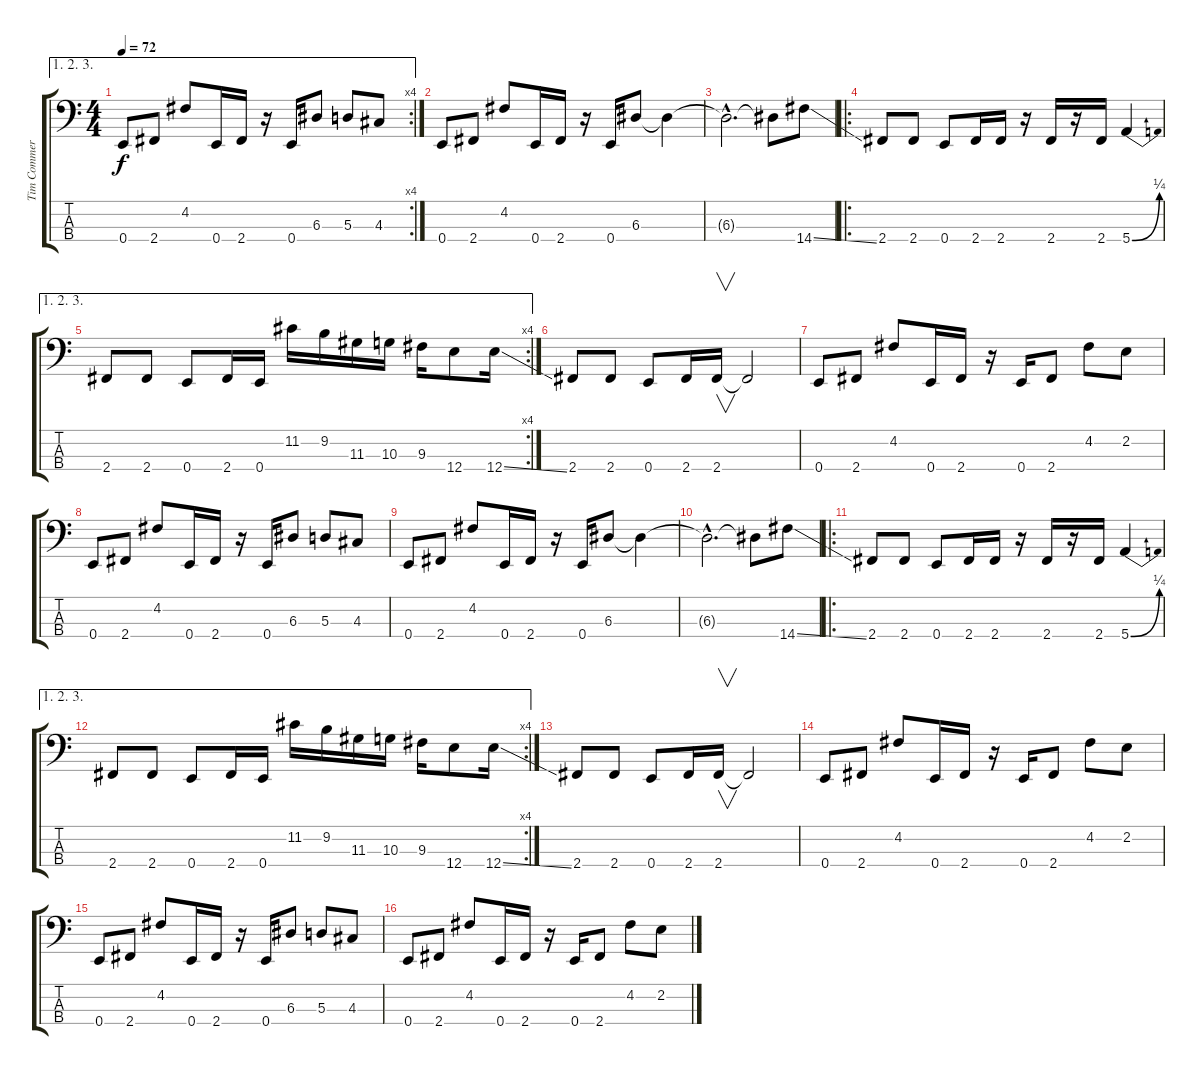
\track ("Tim Commerford (Bass)" "Tim Commer") {instrument electricbasspick}
\staff {score tabs}
\tuning (G2 D2 A1 E1) {hide}
\ae (1 2 3)
\rc 4
\ts (4 4)
\tempo 72
\clef f4
\ks c
0.4.8{dy f} 2.4.8 4.2.8 0.4.16 2.4.16 r.16 0.4.16 6.3.8 5.3.8 4.3.8 |
0.4.8 2.4.8 4.2.8 0.4.16 2.4.16 r.16 0.4.16 6.3.8 6.3{t}.4 |
6.3{hac t}.2{d} 6.3{t}.8 14.4{ss}.8 |
\ro
2.4.8 2.4.8 0.4.8 2.4.16 2.4.16 r.16 2.4.16 r.16 2.4.16 5.4{be (bend 0 0 60 1)}.4 |
\ae (1 2 3)
\rc 4
2.4.8 2.4.8 0.4.8 2.4.16 0.4.16 11.2.16 9.2.16 11.3.16 10.3.16 9.3.16 12.4.8 12.4{ss}.16 |
2.4.8 2.4.8 0.4.8 2.4.16 2.4.16{v} 2.4{t}.2 |
0.4.8 2.4.8 4.2.8 0.4.16 2.4.16 r.16 0.4.16 2.4.8 4.2.8 2.2.8 |
0.4.8 2.4.8 4.2.8 0.4.16 2.4.16 r.16 0.4.16 6.3.8 5.3.8 4.3.8 |
0.4.8 2.4.8 4.2.8 0.4.16 2.4.16 r.16 0.4.16 6.3.8 6.3{t}.4 |
6.3{hac t}.2{d} 6.3{t}.8 14.4{ss}.8 |
\ro
2.4.8 2.4.8 0.4.8 2.4.16 2.4.16 r.16 2.4.16 r.16 2.4.16 5.4{be (bend 0 0 60 1)}.4 |
\ae (1 2 3)
\rc 4
2.4.8 2.4.8 0.4.8 2.4.16 0.4.16 11.2.16 9.2.16 11.3.16 10.3.16 9.3.16 12.4.8 12.4{ss}.16 |
2.4.8 2.4.8 0.4.8 2.4.16 2.4.16{v} 2.4{t}.2 |
0.4.8 2.4.8 4.2.8 0.4.16 2.4.16 r.16 0.4.16 2.4.8 4.2.8 2.2.8 |
0.4.8 2.4.8 4.2.8 0.4.16 2.4.16 r.16 0.4.16 6.3.8 5.3.8 4.3.8 |
0.4.8 2.4.8 4.2.8 0.4.16 2.4.16 r.16 0.4.16 2.4.8 4.2.8 2.2.8
